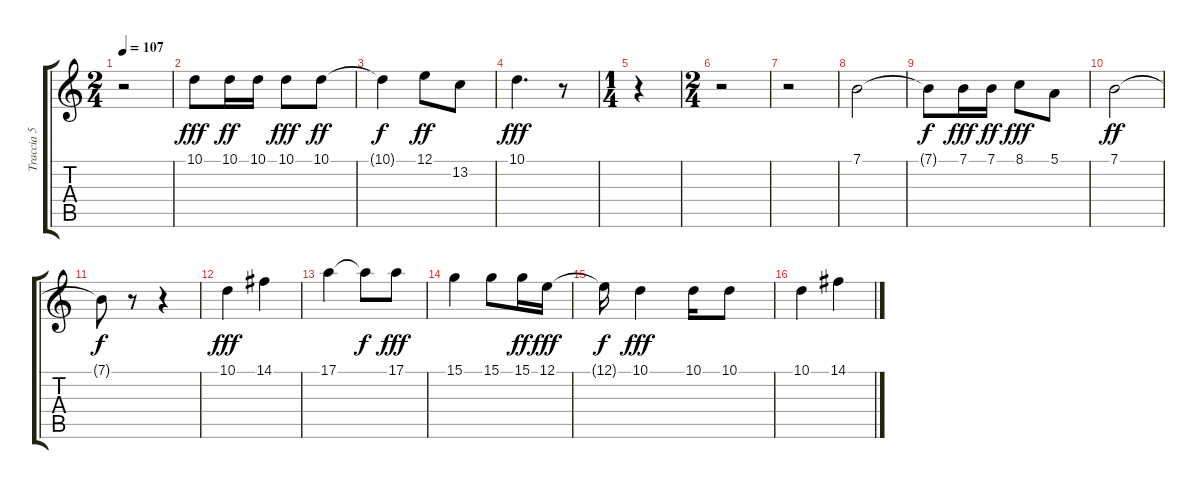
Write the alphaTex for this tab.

\track ("Traccia 5" "Traccia 5") {instrument flute}
\staff {score tabs}
\tuning (E4 B3 G3 D3 A2 E2) {hide}
\ts (2 4)
\tempo 107
\clef g2
\ks c
r.2{dy fff} |
10.1.8 10.1.16{dy ff} 10.1.16 10.1.8{dy fff} 10.1.8{dy ff} |
10.1{t}.4{dy f} 12.1.8{dy ff} 13.2.8 |
10.1.4{d dy fff} r.8 |
\ts (1 4)
r.4 |
\ts (2 4)
r.2 |
r.2 |
7.1.2 |
7.1{t}.8{dy f} 7.1.16{dy fff} 7.1.16{dy ff} 8.1.8{dy fff} 5.1.8 |
7.1.2{dy ff} |
7.1{t}.8{dy f} r.8 r.4 |
10.1.4{dy fff} 14.1.4 |
17.1.4 17.1{t}.8{dy f} 17.1.8{dy fff} |
15.1.4 15.1.8 15.1.16{dy ff} 12.1.16{dy fff} |
12.1{t}.16{dy f} 10.1.4{dy fff} 10.1.16 10.1.8 |
10.1.4 14.1.4
